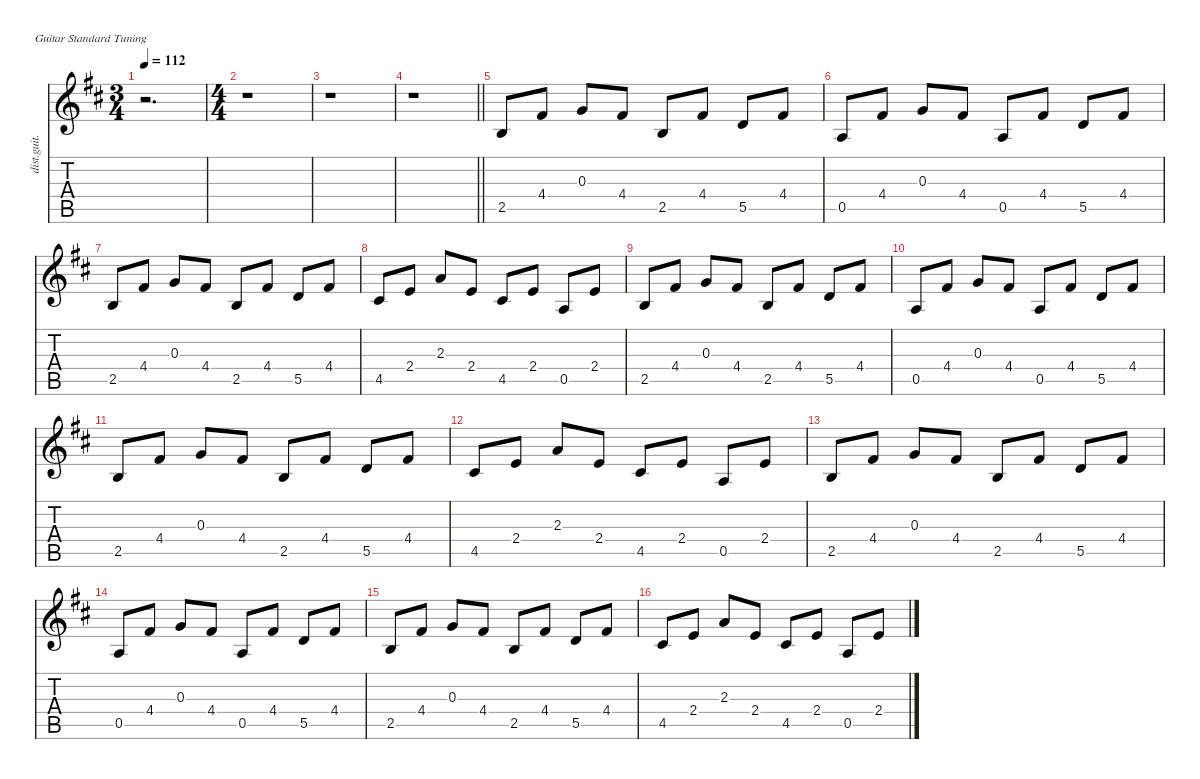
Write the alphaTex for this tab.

\defaultSystemsLayout 4
\hideDynamics
\bracketExtendMode nobrackets
\otherSystemsTrackNameOrientation horizontal
\track ("James - Rythme Distortion" "dist.guit.") {defaultSystemsLayout 4 instrument distortionguitar}
\staff {score tabs}
\tuning (E4 B3 G3 D3 A2 E2)
\ts (3 4)
\beaming (8 2 2 2)
\tempo 112
\clef g2
\ks bminor
r.2{d dy f instrument distortionguitar beam Down} |
\ts (4 4)
\beaming (8 2 2 2 2)
r.1{beam Down} |
r.1{beam Down} |
\barLineRight lightlight
r.1{beam Down} |
2.5{acc forcenatural}.8{instrument acousticguitarsteel beam Up} 4.4{acc #}.8{beam Up} 0.3{acc forcenatural}.8{beam Up} 4.4{acc #}.8{beam Up} 2.5{acc forcenatural}.8{beam Up} 4.4{acc #}.8{beam Up} 5.5{acc forcenatural}.8{beam Up} 4.4{acc #}.8{beam Up} |
0.5{acc forcenatural}.8{beam Up} 4.4{acc #}.8{beam Up} 0.3{acc forcenatural}.8{beam Up} 4.4{acc #}.8{beam Up} 0.5{acc forcenatural}.8{beam Up} 4.4{acc #}.8{beam Up} 5.5{acc forcenatural}.8{beam Up} 4.4{acc #}.8{beam Up} |
2.5{acc forcenatural}.8{beam Up} 4.4{acc #}.8{beam Up} 0.3{acc forcenatural}.8{beam Up} 4.4{acc #}.8{beam Up} 2.5{acc forcenatural}.8{beam Up} 4.4{acc #}.8{beam Up} 5.5{acc forcenatural}.8{beam Up} 4.4{acc #}.8{beam Up} |
4.5{acc #}.8{beam Up} 2.4{acc forcenatural}.8{beam Up} 2.3{acc forcenatural}.8{beam Up} 2.4{acc forcenatural}.8{beam Up} 4.5{acc #}.8{beam Up} 2.4{acc forcenatural}.8{beam Up} 0.5{acc forcenatural}.8{beam Up} 2.4{acc forcenatural}.8{beam Up} |
2.5{acc forcenatural}.8{beam Up} 4.4{acc #}.8{beam Up} 0.3{acc forcenatural}.8{beam Up} 4.4{acc #}.8{beam Up} 2.5{acc forcenatural}.8{beam Up} 4.4{acc #}.8{beam Up} 5.5{acc forcenatural}.8{beam Up} 4.4{acc #}.8{beam Up} |
0.5{acc forcenatural}.8{beam Up} 4.4{acc #}.8{beam Up} 0.3{acc forcenatural}.8{beam Up} 4.4{acc #}.8{beam Up} 0.5{acc forcenatural}.8{beam Up} 4.4{acc #}.8{beam Up} 5.5{acc forcenatural}.8{beam Up} 4.4{acc #}.8{beam Up} |
2.5{acc forcenatural}.8{beam Up} 4.4{acc #}.8{beam Up} 0.3{acc forcenatural}.8{beam Up} 4.4{acc #}.8{beam Up} 2.5{acc forcenatural}.8{beam Up} 4.4{acc #}.8{beam Up} 5.5{acc forcenatural}.8{beam Up} 4.4{acc #}.8{beam Up} |
4.5{acc #}.8{beam Up} 2.4{acc forcenatural}.8{beam Up} 2.3{acc forcenatural}.8{beam Up} 2.4{acc forcenatural}.8{beam Up} 4.5{acc #}.8{beam Up} 2.4{acc forcenatural}.8{beam Up} 0.5{acc forcenatural}.8{beam Up} 2.4{acc forcenatural}.8{beam Up} |
2.5{acc forcenatural}.8{beam Up} 4.4{acc #}.8{beam Up} 0.3{acc forcenatural}.8{beam Up} 4.4{acc #}.8{beam Up} 2.5{acc forcenatural}.8{beam Up} 4.4{acc #}.8{beam Up} 5.5{acc forcenatural}.8{beam Up} 4.4{acc #}.8{beam Up} |
0.5{acc forcenatural}.8{beam Up} 4.4{acc #}.8{beam Up} 0.3{acc forcenatural}.8{beam Up} 4.4{acc #}.8{beam Up} 0.5{acc forcenatural}.8{beam Up} 4.4{acc #}.8{beam Up} 5.5{acc forcenatural}.8{beam Up} 4.4{acc #}.8{beam Up} |
2.5{acc forcenatural}.8{beam Up} 4.4{acc #}.8{beam Up} 0.3{acc forcenatural}.8{beam Up} 4.4{acc #}.8{beam Up} 2.5{acc forcenatural}.8{beam Up} 4.4{acc #}.8{beam Up} 5.5{acc forcenatural}.8{beam Up} 4.4{acc #}.8{beam Up} |
4.5{acc #}.8{beam Up} 2.4{acc forcenatural}.8{beam Up} 2.3{acc forcenatural}.8{beam Up} 2.4{acc forcenatural}.8{beam Up} 4.5{acc #}.8{beam Up} 2.4{acc forcenatural}.8{beam Up} 0.5{acc forcenatural}.8{beam Up} 2.4{acc forcenatural}.8{beam Up}
